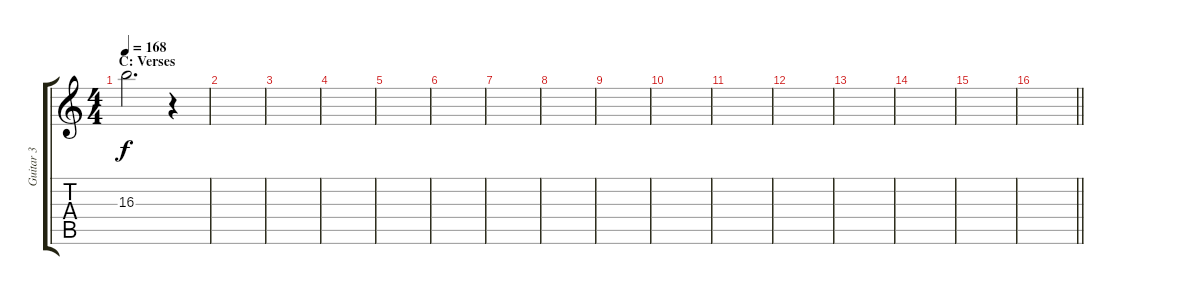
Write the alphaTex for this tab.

\track ("Guitar 3" "Guitar 3") {instrument distortionguitar}
\staff {score tabs}
\tuning (E4 B3 G3 D3 A2 D2) {hide}
\ts (4 4)
\section ("" "C: Verses")
\tempo 168
\clef g2
\ks c
16.3.2{d dy f} r.4 |
|
|
|
|
|
|
|
|
|
|
|
|
|
|
\barLineRight lightlight
